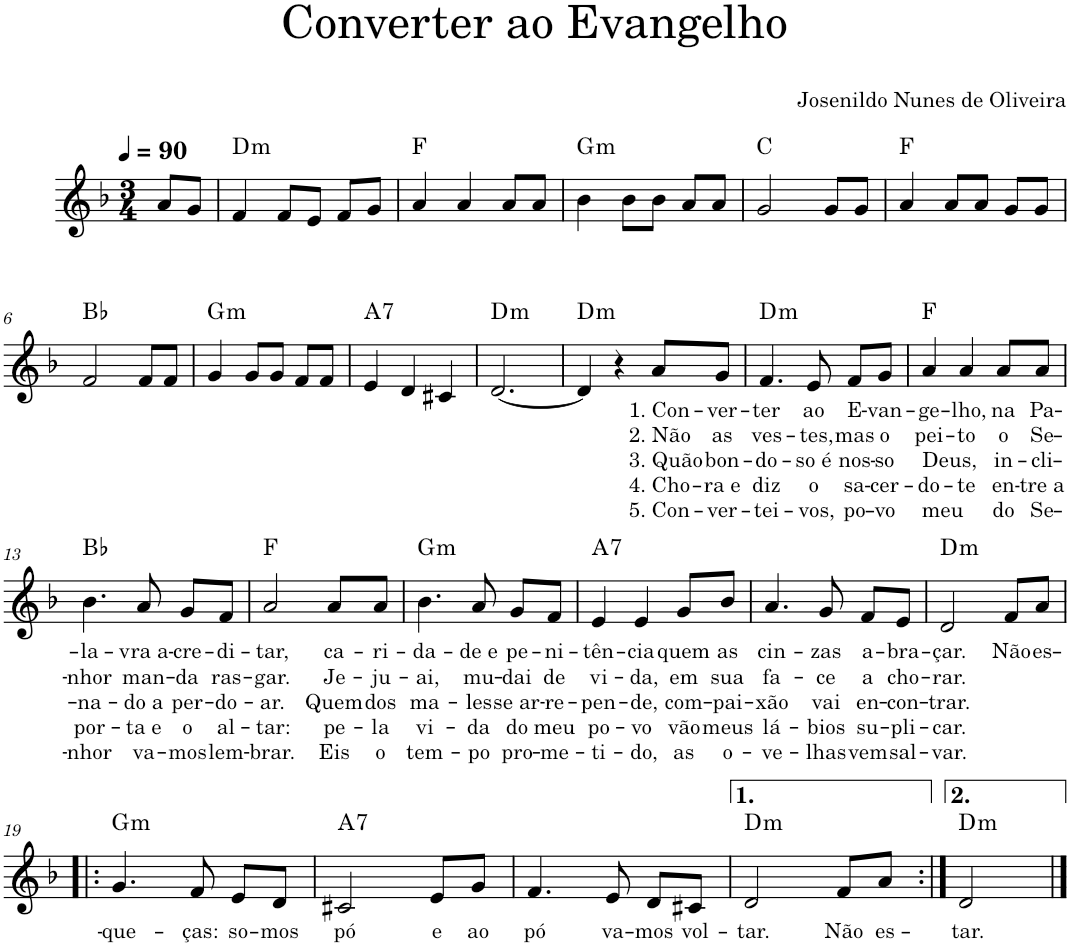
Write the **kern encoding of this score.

**kern	**text	**text	**text	**text	**text	**harte
*part1	*part1	*part1	*part1	*part1	*part1	*part1
*staff1	*staff1	*staff1	*staff1	*staff1	*staff1	*
*I"Voz	*	*	*	*	*	*
*I'Vo.	*	*	*	*	*	*
*clefG2	*	*	*	*	*	*
*k[b-]	*	*	*	*	*	*
*M3/4	*	*	*	*	*	*
*MM90	*	*	*	*	*	*
=	=	=	=	=	=	=
8a/L	.	.	.	.	.	.
8g/J	.	.	.	.	.	.
=1	=1	=1	=1	=1	=1	=1
!	!	!	!	!	!	!LO:H:kt=m
4f/	.	.	.	.	.	D:min
8f/L	.	.	.	.	.	.
8e/J	.	.	.	.	.	.
8f/L	.	.	.	.	.	.
8g/J	.	.	.	.	.	.
=2	=2	=2	=2	=2	=2	=2
4a/	.	.	.	.	.	F:maj
4a/	.	.	.	.	.	.
8a/L	.	.	.	.	.	.
8a/J	.	.	.	.	.	.
=3	=3	=3	=3	=3	=3	=3
!	!	!	!	!	!	!LO:H:kt=m
4b-\	.	.	.	.	.	G:min
8b-\L	.	.	.	.	.	.
8b-\J	.	.	.	.	.	.
8a/L	.	.	.	.	.	.
8a/J	.	.	.	.	.	.
=4	=4	=4	=4	=4	=4	=4
2g/	.	.	.	.	.	C:maj
8g/L	.	.	.	.	.	.
8g/J	.	.	.	.	.	.
=5	=5	=5	=5	=5	=5	=5
4a/	.	.	.	.	.	F:maj
8a/L	.	.	.	.	.	.
8a/J	.	.	.	.	.	.
8g/L	.	.	.	.	.	.
8g/J	.	.	.	.	.	.
!!LO:LB:g=z
=6	=6	=6	=6	=6	=6	=6
2f/	.	.	.	.	.	Bb:maj
8f/L	.	.	.	.	.	.
8f/J	.	.	.	.	.	.
=7	=7	=7	=7	=7	=7	=7
!	!	!	!	!	!	!LO:H:kt=m
4g/	.	.	.	.	.	G:min
8g/L	.	.	.	.	.	.
8g/J	.	.	.	.	.	.
8f/L	.	.	.	.	.	.
8f/J	.	.	.	.	.	.
=8	=8	=8	=8	=8	=8	=8
!	!	!	!	!	!	!LO:H:kt=7
4e/	.	.	.	.	.	A:7
4d/	.	.	.	.	.	.
4c#X/	.	.	.	.	.	.
=9	=9	=9	=9	=9	=9	=9
!	!	!	!	!	!	!LO:H:kt=m
[2.d/	.	.	.	.	.	D:min
=10	=10	=10	=10	=10	=10	=10
!	!	!	!	!	!	!LO:H:kt=m
4d/]	.	.	.	.	.	D:min
4r	.	.	.	.	.	.
!	!LO:LY:b	!LO:LY:b	!LO:LY:b	!LO:LY:b	!LO:LY:b	!
8a/L	1. Con-	2. Não	3. Quão	4. Cho-	5. Con-	.
!	!LO:LY:b	!LO:LY:b	!LO:LY:b	!LO:LY:b	!LO:LY:b	!
8g/J	-ver-	as	bon-	-ra e	-ver-	.
=11	=11	=11	=11	=11	=11	=11
!	!LO:LY:b	!LO:LY:b	!LO:LY:b	!LO:LY:b	!LO:LY:b	!LO:H:kt=m
4.f/	-ter	ves-	-do-	diz	-tei-	D:min
!	!LO:LY:b	!LO:LY:b	!LO:LY:b	!LO:LY:b	!LO:LY:b	!
8e/	ao	-tes,	-so é	o	-vos,	.
!	!LO:LY:b	!LO:LY:b	!LO:LY:b	!LO:LY:b	!LO:LY:b	!
8f/L	E-	mas	nos-	sa-	po-	.
!	!LO:LY:b	!LO:LY:b	!LO:LY:b	!LO:LY:b	!LO:LY:b	!
8g/J	-van-	o	-so	-cer-	-vo	.
=12	=12	=12	=12	=12	=12	=12
!	!LO:LY:b	!LO:LY:b	!LO:LY:b	!LO:LY:b	!LO:LY:b	!
4a/	-ge-	pei-	Deus,	-do-	meu	F:maj
!	!LO:LY:b	!LO:LY:b	!	!LO:LY:b	!	!
4a/	-lho,	-to	.	-te	.	.
!	!LO:LY:b	!LO:LY:b	!LO:LY:b	!LO:LY:b	!LO:LY:b	!
8a/L	na	o	in-	en-	do	.
!	!LO:LY:b	!LO:LY:b	!LO:LY:b	!LO:LY:b	!LO:LY:b	!
8a/J	Pa-	Se-	-cli-	-tre a	Se-	.
!!LO:LB:g=z
=13	=13	=13	=13	=13	=13	=13
!	!LO:LY:b	!LO:LY:b	!LO:LY:b	!LO:LY:b	!LO:LY:b	!
4.b-\	-la-	-nhor	-na-	por-	-nhor	Bb:maj
!	!LO:LY:b	!LO:LY:b	!LO:LY:b	!LO:LY:b	!LO:LY:b	!
8a/	-vra a-	man-	-do a	-ta e	va-	.
!	!LO:LY:b	!LO:LY:b	!LO:LY:b	!LO:LY:b	!LO:LY:b	!
8g/L	-cre-	-da	per-	o	-mos	.
!	!LO:LY:b	!LO:LY:b	!LO:LY:b	!LO:LY:b	!LO:LY:b	!
8f/J	-di-	ras-	-do-	al-	lem-	.
=14	=14	=14	=14	=14	=14	=14
!	!LO:LY:b	!LO:LY:b	!LO:LY:b	!LO:LY:b	!LO:LY:b	!
2a/	-tar,	-gar.	-ar.	-tar:	-brar.	F:maj
!	!LO:LY:b	!LO:LY:b	!LO:LY:b	!LO:LY:b	!LO:LY:b	!
8a/L	ca-	Je-	Quem	pe-	Eis	.
!	!LO:LY:b	!LO:LY:b	!LO:LY:b	!LO:LY:b	!LO:LY:b	!
8a/J	-ri-	-ju-	dos	-la	o	.
=15	=15	=15	=15	=15	=15	=15
!	!LO:LY:b	!LO:LY:b	!LO:LY:b	!LO:LY:b	!LO:LY:b	!LO:H:kt=m
4.b-\	-da-	-ai,	ma-	vi-	tem-	G:min
!	!LO:LY:b	!LO:LY:b	!LO:LY:b	!LO:LY:b	!LO:LY:b	!
8a/	-de e	mu-	-les	-da	-po	.
!	!LO:LY:b	!LO:LY:b	!LO:LY:b	!LO:LY:b	!LO:LY:b	!
8g/L	pe-	-dai	se ar-	do	pro-	.
!	!LO:LY:b	!LO:LY:b	!LO:LY:b	!LO:LY:b	!LO:LY:b	!
8f/J	-ni-	de	-re-	meu	-me-	.
=16	=16	=16	=16	=16	=16	=16
!	!LO:LY:b	!LO:LY:b	!LO:LY:b	!LO:LY:b	!LO:LY:b	!LO:H:kt=7
4e/	-tên-	vi-	-pen-	po-	-ti-	A:7
!	!LO:LY:b	!LO:LY:b	!LO:LY:b	!LO:LY:b	!LO:LY:b	!
4e/	-cia	-da,	-de,	-vo	-do,	.
!	!LO:LY:b	!LO:LY:b	!LO:LY:b	!LO:LY:b	!LO:LY:b	!
8g/L	quem	em	com-	vão	as	.
!	!LO:LY:b	!LO:LY:b	!LO:LY:b	!LO:LY:b	!LO:LY:b	!
8b-/J	as	sua	-pai-	meus	o-	.
=17	=17	=17	=17	=17	=17	=17
!	!LO:LY:b	!LO:LY:b	!LO:LY:b	!LO:LY:b	!LO:LY:b	!
4.a/	cin-	fa-	-xão	lá-	-ve-	.
!	!LO:LY:b	!LO:LY:b	!LO:LY:b	!LO:LY:b	!LO:LY:b	!
8g/	-zas	-ce	vai	-bios	-lhas	.
!	!LO:LY:b	!LO:LY:b	!LO:LY:b	!LO:LY:b	!LO:LY:b	!
8f/L	a-	a	en-	su-	vem	.
!	!LO:LY:b	!LO:LY:b	!LO:LY:b	!LO:LY:b	!LO:LY:b	!
8e/J	-bra-	cho-	-con-	-pli-	sal-	.
=18	=18	=18	=18	=18	=18	=18
!	!LO:LY:b	!LO:LY:b	!LO:LY:b	!LO:LY:b	!LO:LY:b	!LO:H:kt=m
2d/	-çar.	-rar.	-trar.	-car.	-var.	D:min
!	!LO:LY:b	!	!	!	!	!
8f/L	Não	.	.	.	.	.
!	!LO:LY:b	!	!	!	!	!
8a/J	es-	.	.	.	.	.
!!LO:LB:g=z
=19!|:	=19!|:	=19!|:	=19!|:	=19!|:	=19!|:	=19!|:
!	!LO:LY:b	!	!	!	!	!LO:H:kt=m
4.g/	-que-	.	.	.	.	G:min
!	!LO:LY:b	!	!	!	!	!
8f/	-ças:	.	.	.	.	.
!	!LO:LY:b	!	!	!	!	!
8e/L	so-	.	.	.	.	.
!	!LO:LY:b	!	!	!	!	!
8d/J	-mos	.	.	.	.	.
=20	=20	=20	=20	=20	=20	=20
!	!LO:LY:b	!	!	!	!	!LO:H:kt=7
2c#X/	pó	.	.	.	.	A:7
!	!LO:LY:b	!	!	!	!	!
8e/L	e	.	.	.	.	.
!	!LO:LY:b	!	!	!	!	!
8g/J	ao	.	.	.	.	.
=21	=21	=21	=21	=21	=21	=21
!	!LO:LY:b	!	!	!	!	!
4.f/	pó	.	.	.	.	.
!	!LO:LY:b	!	!	!	!	!
8e/	va-	.	.	.	.	.
!	!LO:LY:b	!	!	!	!	!
8d/L	-mos	.	.	.	.	.
!	!LO:LY:b	!	!	!	!	!
8c#X/J	vol-	.	.	.	.	.
=22	=22	=22	=22	=22	=22	=22
!	!LO:LY:b	!	!	!	!	!LO:H:kt=m
2d/	-tar.	.	.	.	.	D:min
!	!LO:LY:b	!	!	!	!	!
8f/L	Não	.	.	.	.	.
!	!LO:LY:b	!	!	!	!	!
8a/J	es-	.	.	.	.	.
=23:|!	=23:|!	=23:|!	=23:|!	=23:|!	=23:|!	=23:|!
!	!LO:LY:b	!	!	!	!	!LO:H:kt=m
2d/	-tar.	.	.	.	.	D:min
==	==	==	==	==	==	==
*-	*-	*-	*-	*-	*-	*-
